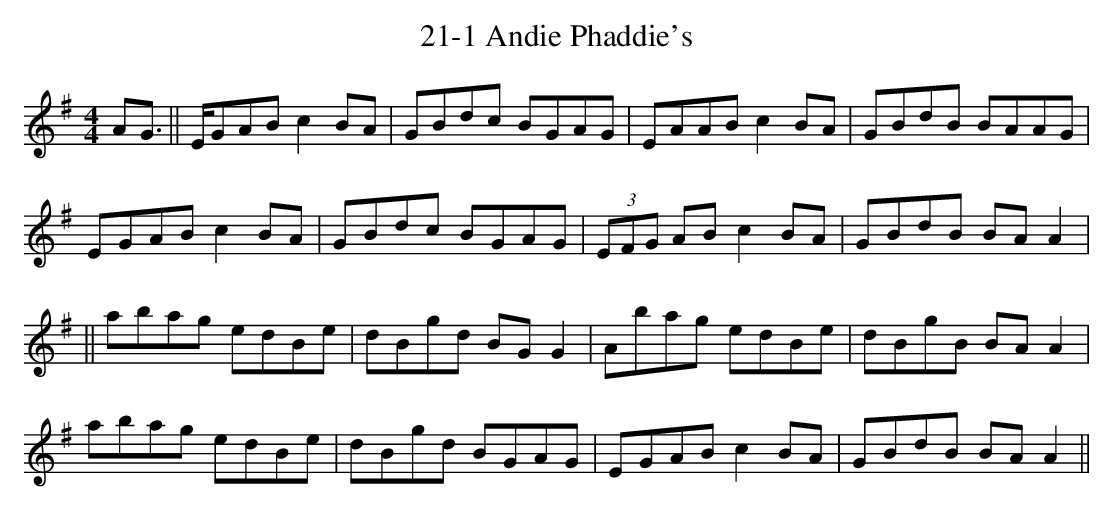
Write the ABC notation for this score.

X:1
T: 21-1 Andie Phaddie's
M: 4/4
L: 1/8
K: Ador
AG>||EGAB c2BA|GBdc BGAG|EAAB c2BA|GBdB BAAG|
EGAB c2BA|GBdc BGAG|(3EFG AB c2BA|GBdB BAA2|
||abag edBe|dBgd BGG2|Abag edBe|dBgB BAA2|
abag edBe|dBgd BGAG|EGAB c2BA|GBdB BAA2||
